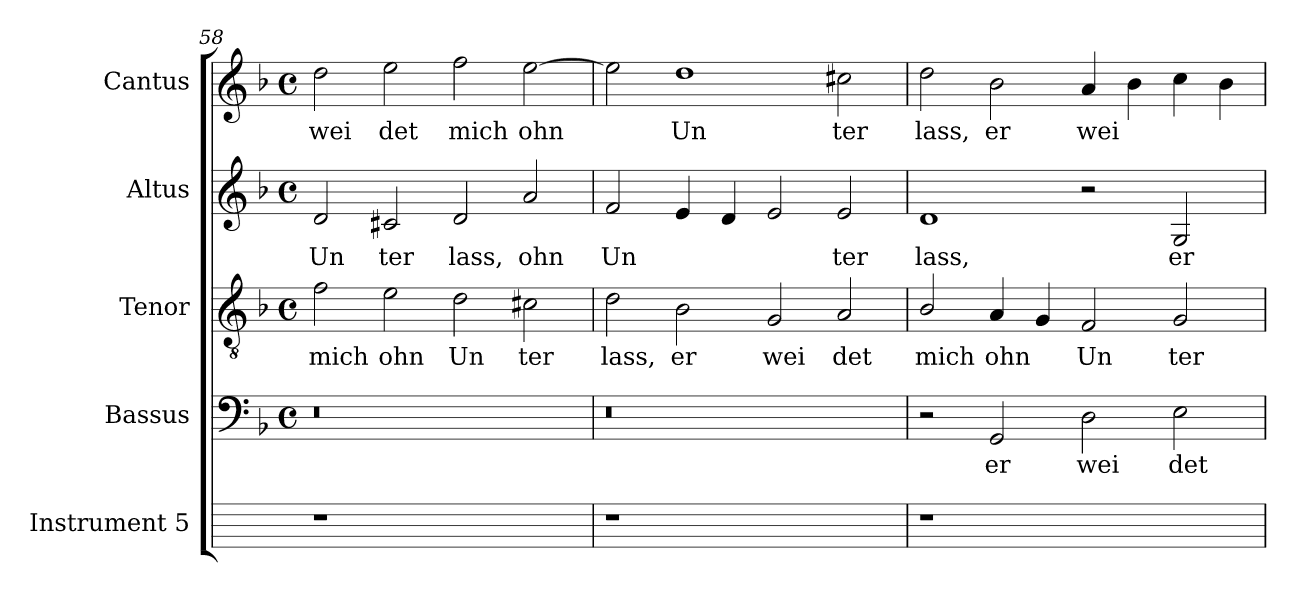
**kern	**kern	**text	**kern	**text	**kern	**text	**kern	**text
*part5	*part4	*part4	*part3	*part3	*part2	*part2	*part1	*part1
*staff5	*staff4	*staff4	*staff3	*staff3	*staff2	*staff2	*staff1	*staff1
*I"Instrument 5	*I"Bassus	*	*I"Tenor	*	*I"Altus	*	*I"Cantus	*
*	*clefF4	*	*clefGv2	*	*clefG2	*	*clefG2	*
*	*k[b-]	*	*k[b-]	*	*k[b-]	*	*k[b-]	*
*	*F:	*	*F:	*	*F:	*	*F:	*
*	*M4/4	*	*M4/4	*	*M4/4	*	*M4/4	*
*	*met(c)	*	*met(c)	*	*met(c)	*	*met(c)	*
=58	=58	=58	=58	=58	=58	=58	=58	=58
!	!	!	!	!LO:LY:b:cj	!	!LO:LY:b:cj	!	!LO:LY:b:cj
1r	0r	.	2f\	mich	2d/	Un	2dd\	wei
!	!	!	!	!LO:LY:b:cj	!	!LO:LY:b:cj	!	!LO:LY:b:cj
.	.	.	2e\	ohn	2c#X/	ter	2ee\	det
!	!	!	!	!LO:LY:b:cj	!	!LO:LY:b:cj	!	!LO:LY:b:cj
1ryy	.	.	2d\	Un	2d/	lass,	2ff\	mich
!	!	!	!	!LO:LY:b:cj	!	!LO:LY:b:cj	!	!LO:LY:b
.	.	.	2c#X\	ter	2a/	ohn	[>2ee\	ohn
=59	=59	=59	=59	=59	=59	=59	=59	=59
!	!	!	!	!LO:LY:b:cj	!	!LO:LY:b	!	!
1r	0r	.	2d\	lass,	2f/	Un	2ee\]	.
!	!	!	!	!LO:LY:b:cj	!	!	!	!LO:LY:b:cj
.	.	.	2B-\	er	4e/	.	1dd	Un
.	.	.	.	.	4d/	.	.	.
!	!	!	!	!LO:LY:b:cj	!	!	!	!
1ryy	.	.	2G/	wei	2e/	.	.	.
!	!	!	!	!LO:LY:b:cj	!	!LO:LY:b:cj	!	!LO:LY:b:cj
.	.	.	2A/	det	2e/	ter	2cc#X\	ter
=60	=60	=60	=60	=60	=60	=60	=60	=60
!	!	!	!	!LO:LY:b:cj	!	!LO:LY:b:cj	!	!LO:LY:b:cj
1r	2r	.	2B-/	mich	1d	lass,	2dd\	lass,
!	!	!LO:LY:b:cj	!	!LO:LY:b	!	!	!	!LO:LY:b:cj
.	2GG/	er	4A/	ohn	.	.	2b-\	er
.	.	.	4G/	.	.	.	.	.
!	!	!LO:LY:b:cj	!	!LO:LY:b:cj	!	!	!	!LO:LY:b
1ryy	2D\	wei	2F/	Un	2r	.	4a/	wei
.	.	.	.	.	.	.	4b-\	.
!	!	!LO:LY:b:cj	!	!LO:LY:b:cj	!	!LO:LY:b:cj	!	!
.	2E\	det	2G/	ter	2G/	er	4cc\	.
.	.	.	.	.	.	.	4b-\	.
=	=	=	=	=	=	=	=	=
*-	*-	*-	*-	*-	*-	*-	*-	*-
